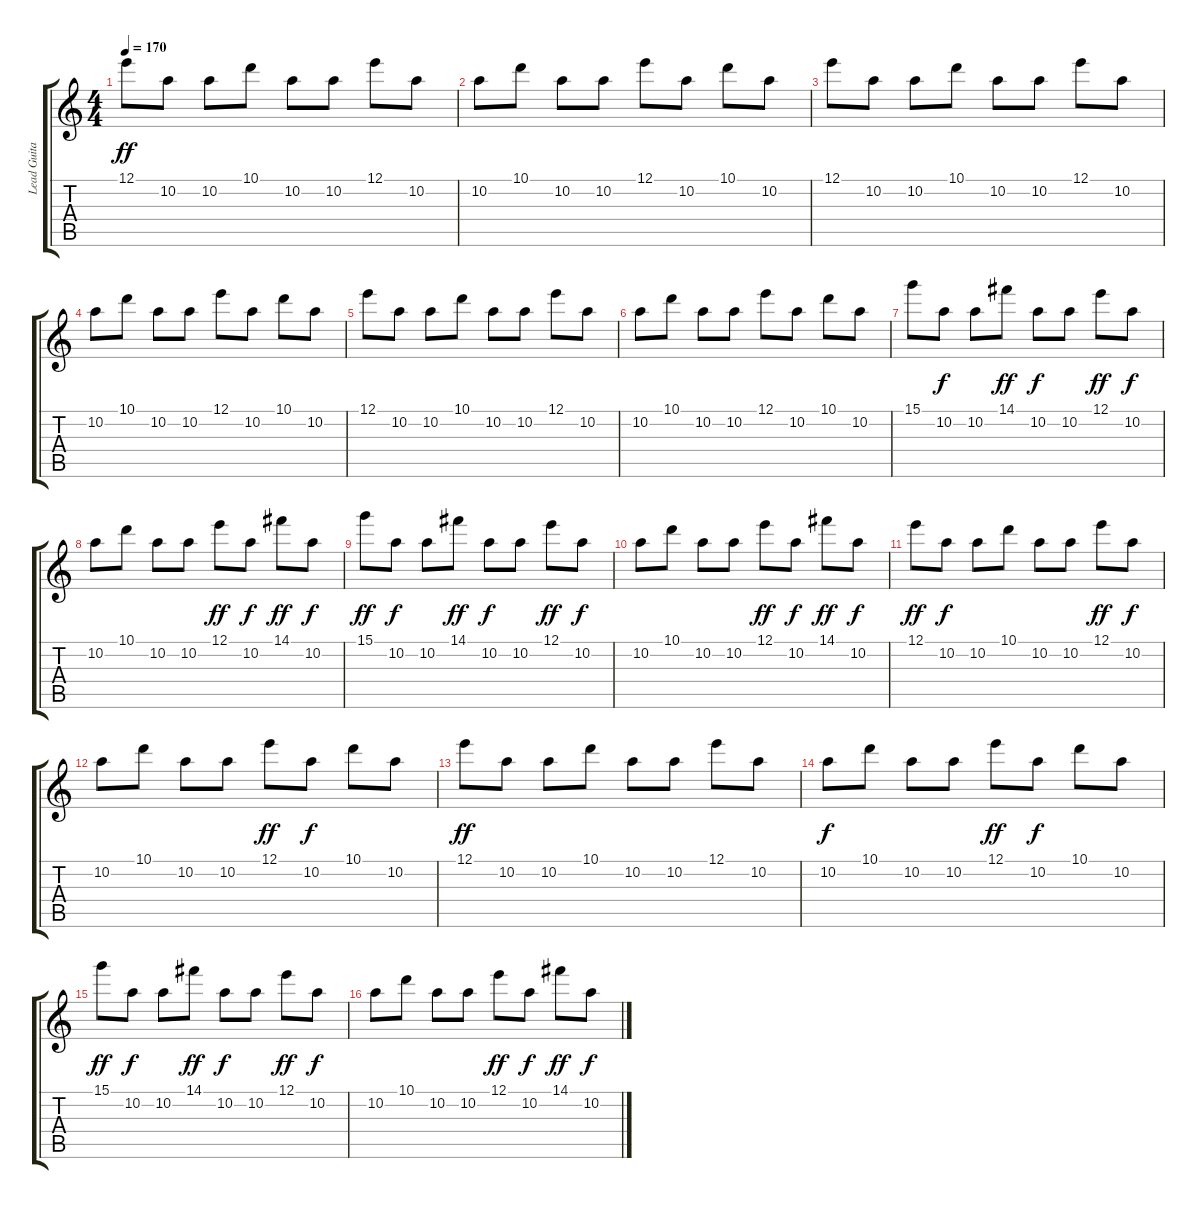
\track ("Lead Guitar I" "Lead Guita") {instrument overdrivenguitar}
\staff {score tabs}
\tuning (E4 B3 G3 D3 A2 E2) {hide}
\ts (4 4)
\tempo 170
\clef g2
\ks c
12.1.8{dy ff} 10.2.8 10.2.8 10.1.8 10.2.8 10.2.8 12.1.8 10.2.8 |
10.2.8 10.1.8 10.2.8 10.2.8 12.1.8 10.2.8 10.1.8 10.2.8 |
12.1.8 10.2.8 10.2.8 10.1.8 10.2.8 10.2.8 12.1.8 10.2.8 |
10.2.8 10.1.8 10.2.8 10.2.8 12.1.8 10.2.8 10.1.8 10.2.8 |
12.1.8 10.2.8 10.2.8 10.1.8 10.2.8 10.2.8 12.1.8 10.2.8 |
10.2.8 10.1.8 10.2.8 10.2.8 12.1.8 10.2.8 10.1.8 10.2.8 |
15.1.8 10.2.8{dy f} 10.2.8 14.1.8{dy ff} 10.2.8{dy f} 10.2.8 12.1.8{dy ff} 10.2.8{dy f} |
10.2.8 10.1.8 10.2.8 10.2.8 12.1.8{dy ff} 10.2.8{dy f} 14.1.8{dy ff} 10.2.8{dy f} |
15.1.8{dy ff} 10.2.8{dy f} 10.2.8 14.1.8{dy ff} 10.2.8{dy f} 10.2.8 12.1.8{dy ff} 10.2.8{dy f} |
10.2.8 10.1.8 10.2.8 10.2.8 12.1.8{dy ff} 10.2.8{dy f} 14.1.8{dy ff} 10.2.8{dy f} |
12.1.8{dy ff} 10.2.8{dy f} 10.2.8 10.1.8 10.2.8 10.2.8 12.1.8{dy ff} 10.2.8{dy f} |
10.2.8 10.1.8 10.2.8 10.2.8 12.1.8{dy ff} 10.2.8{dy f} 10.1.8 10.2.8 |
12.1.8{dy ff} 10.2.8 10.2.8 10.1.8 10.2.8 10.2.8 12.1.8 10.2.8 |
10.2.8{dy f} 10.1.8 10.2.8 10.2.8 12.1.8{dy ff} 10.2.8{dy f} 10.1.8 10.2.8 |
15.1.8{dy ff} 10.2.8{dy f} 10.2.8 14.1.8{dy ff} 10.2.8{dy f} 10.2.8 12.1.8{dy ff} 10.2.8{dy f} |
10.2.8 10.1.8 10.2.8 10.2.8 12.1.8{dy ff} 10.2.8{dy f} 14.1.8{dy ff} 10.2.8{dy f}
